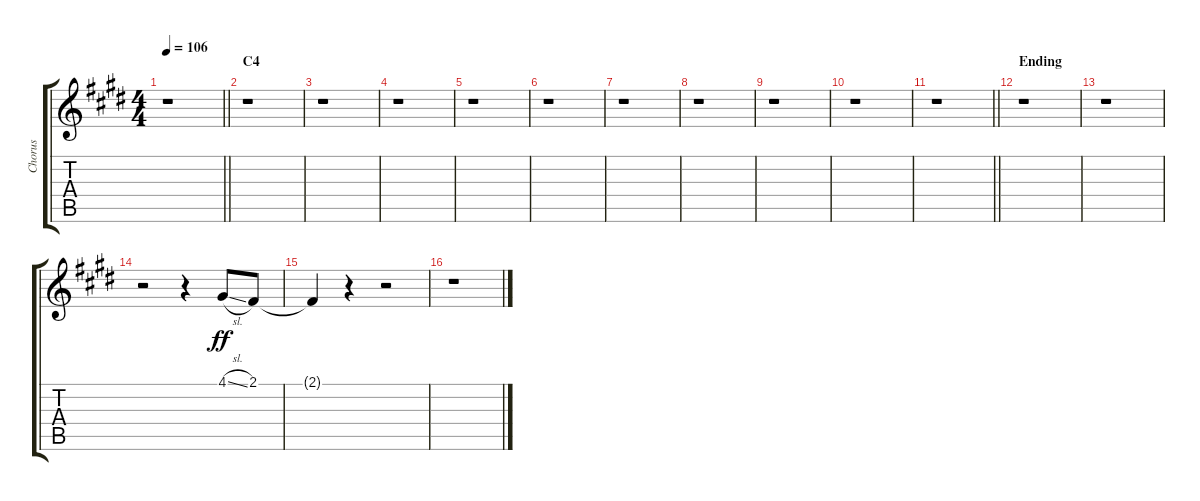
\track ("Chorus" "Chorus") {instrument voiceoohs}
\staff {score tabs}
\tuning (E4 B3 G3 D3 A2 E2) {hide}
\ts (4 4)
\tempo 106
\clef g2
\barLineRight lightlight
\ks e
r.1{dy ff} |
\section ("" "C4")
r.1 |
r.1 |
r.1 |
r.1 |
r.1 |
r.1 |
r.1 |
r.1 |
r.1 |
\barLineRight lightlight
r.1 |
\section ("" "Ending")
r.1 |
r.1 |
r.2 r.4 4.1{sl}.8 2.1.8 |
2.1{t}.4 r.4 r.2 |
r.1
